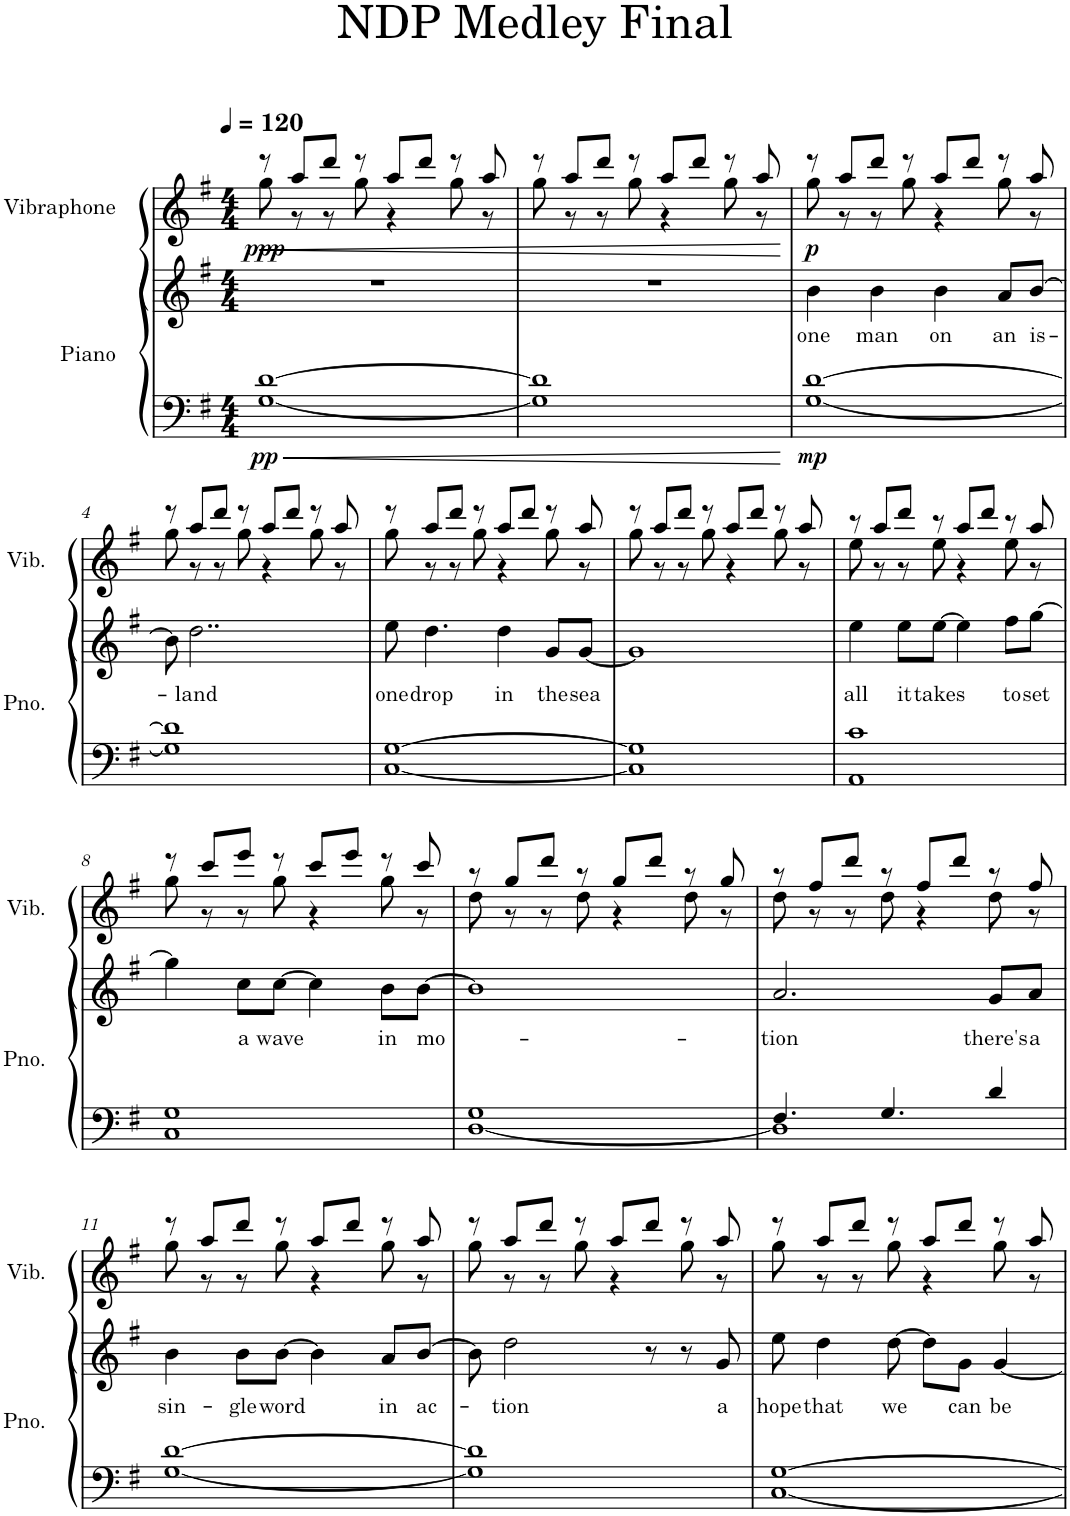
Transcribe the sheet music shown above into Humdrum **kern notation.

**kern	**kern	**text	**dynam	**kern	**dynam
*part2	*part2	*part2	*part2	*part1	*part1
*staff3	*staff2	*staff2	*staff2/3	*staff1	*staff1
*I"Piano	*	*	*	*I"Vibraphone	*
*I'Pno.	*	*	*	*I'Vib.	*
*clefF4	*clefG2	*	*	*clefG2	*
*k[f#]	*k[f#]	*	*	*k[f#]	*
*M4/4	*M4/4	*	*	*M4/4	*
*MM120	*MM120	*	*	*MM120	*
=1	=1	=1	=1	=1	=1
!	!	!	!LO:DY:b=2	!	!LO:HP:b
*	*	*	*	*^	*
!	!	!	!	!	!	!LO:DY:n=1:b
[1G [1d	1r	.	pp	8r	8gg\	< ppp
.	.	.	.	8aa/L	8r	.
.	.	.	.	8ddd/J	8r	.
.	.	.	.	8r	8gg\	.
.	.	.	.	8aa/L	4r	.
.	.	.	.	8ddd/J	.	.
.	.	.	.	8r	8gg\	.
.	.	.	.	8aa/	8r	.
=2	=2	=2	=2	=2	=2	=2
1G] 1d]	1r	.	.	8r	8gg\	.
.	.	.	.	8aa/L	8r	.
.	.	.	.	8ddd/J	8r	.
.	.	.	.	8r	8gg\	.
.	.	.	.	8aa/L	4r	.
.	.	.	.	8ddd/J	.	.
.	.	.	.	8r	8gg\	.
.	.	.	.	8aa/	8r	.
*	*	*	*	*v	*v	*
.	.	.	.	.	[
=3	=3	=3	=3	=3	=3
!	!	!LO:LY:b	!LO:DY:b=2	!	!LO:DY:b
*	*	*	*	*^	*
[1G [1d	4b\	one	mp	8r	8gg\	p
.	.	.	.	8aa/L	8r	.
!	!	!LO:LY:b	!	!	!	!
.	4b\	man	.	8ddd/J	8r	.
.	.	.	.	8r	8gg\	.
!	!	!LO:LY:b	!	!	!	!
.	4b\	on	.	8aa/L	4r	.
.	.	.	.	8ddd/J	.	.
!	!	!LO:LY:b	!	!	!	!
.	8a/L	an	.	8r	8gg\	.
!	!	!LO:LY:b	!	!	!	!
.	[8b/J	is-	.	8aa/	8r	.
!!LO:LB:g=z	!!
=4	=4	=4	=4	=4	=4	=4
1G] 1d]	8b\]	.	.	8r	8gg\	.
!	!	!LO:LY:b	!	!	!	!
.	2..dd\	-land	.	8aa/L	8r	.
.	.	.	.	8ddd/J	8r	.
.	.	.	.	8r	8gg\	.
.	.	.	.	8aa/L	4r	.
.	.	.	.	8ddd/J	.	.
.	.	.	.	8r	8gg\	.
.	.	.	.	8aa/	8r	.
=5	=5	=5	=5	=5	=5	=5
!	!	!LO:LY:b	!	!	!	!
[1C [1G	8ee\	one	.	8r	8gg\	.
!	!	!LO:LY:b	!	!	!	!
.	4.dd\	drop	.	8aa/L	8r	.
.	.	.	.	8ddd/J	8r	.
.	.	.	.	8r	8gg\	.
!	!	!LO:LY:b	!	!	!	!
.	4dd\	in	.	8aa/L	4r	.
.	.	.	.	8ddd/J	.	.
!	!	!LO:LY:b	!	!	!	!
.	8g/L	the	.	8r	8gg\	.
!	!	!LO:LY:b	!	!	!	!
.	[8g/J	sea	.	8aa/	8r	.
=6	=6	=6	=6	=6	=6	=6
1C] 1G]	1g]	.	.	8r	8gg\	.
.	.	.	.	8aa/L	8r	.
.	.	.	.	8ddd/J	8r	.
.	.	.	.	8r	8gg\	.
.	.	.	.	8aa/L	4r	.
.	.	.	.	8ddd/J	.	.
.	.	.	.	8r	8gg\	.
.	.	.	.	8aa/	8r	.
=7	=7	=7	=7	=7	=7	=7
!	!	!LO:LY:b	!	!	!	!
1AA 1c	4ee\	all	.	8r	8ee\	.
.	.	.	.	8aa/L	8r	.
!	!	!LO:LY:b	!	!	!	!
.	8ee\L	it	.	8ddd/J	8r	.
!	!	!LO:LY:b	!	!	!	!
.	[8ee\J	takes	.	8r	8ee\	.
.	4ee\]	.	.	8aa/L	4r	.
.	.	.	.	8ddd/J	.	.
!	!	!LO:LY:b	!	!	!	!
.	8ff#\L	to	.	8r	8ee\	.
!	!	!LO:LY:b	!	!	!	!
.	[8gg\J	set	.	8aa/	8r	.
!!LO:LB:g=z	!!
=8	=8	=8	=8	=8	=8	=8
1C 1G	4gg\]	.	.	8r	8gg\	.
.	.	.	.	8ccc/L	8r	.
!	!	!LO:LY:b	!	!	!	!
.	8cc\L	a	.	8eee/J	8r	.
!	!	!LO:LY:b	!	!	!	!
.	[8cc\J	wave	.	8r	8gg\	.
.	4cc\]	.	.	8ccc/L	4r	.
.	.	.	.	8eee/J	.	.
!	!	!LO:LY:b	!	!	!	!
.	8b\L	in	.	8r	8gg\	.
!	!	!LO:LY:b	!	!	!	!
.	[8b\J	mo-	.	8ccc/	8r	.
=9	=9	=9	=9	=9	=9	=9
[1D 1G	1b]	.	.	8r	8dd\	.
.	.	.	.	8gg/L	8r	.
.	.	.	.	8ddd/J	8r	.
.	.	.	.	8r	8dd\	.
.	.	.	.	8gg/L	4r	.
.	.	.	.	8ddd/J	.	.
.	.	.	.	8r	8dd\	.
.	.	.	.	8gg/	8r	.
=10	=10	=10	=10	=10	=10	=10
*^	*	*	*	*	*	*
!	!	!	!LO:LY:b	!	!	!	!
4.F#/	1D]	2.a/	-tion	.	8r	8dd\	.
.	.	.	.	.	8ff#/L	8r	.
.	.	.	.	.	8ddd/J	8r	.
4.G/	.	.	.	.	8r	8dd\	.
.	.	.	.	.	8ff#/L	4r	.
.	.	.	.	.	8ddd/J	.	.
!	!	!	!LO:LY:b	!	!	!	!
4d/	.	8g/L	there's	.	8r	8dd\	.
!	!	!	!LO:LY:b	!	!	!	!
.	.	8a/J	a	.	8ff#/	8r	.
*v	*v	*	*	*	*	*	*
!!LO:LB:g=z	!!
=11	=11	=11	=11	=11	=11	=11
!	!	!LO:LY:b	!	!	!	!
[1G [1d	4b\	sin-	.	8r	8gg\	.
.	.	.	.	8aa/L	8r	.
!	!	!LO:LY:b	!	!	!	!
.	8b\L	-gle	.	8ddd/J	8r	.
!	!	!LO:LY:b	!	!	!	!
.	[8b\J	word	.	8r	8gg\	.
.	4b\]	.	.	8aa/L	4r	.
.	.	.	.	8ddd/J	.	.
!	!	!LO:LY:b	!	!	!	!
.	8a/L	in	.	8r	8gg\	.
!	!	!LO:LY:b	!	!	!	!
.	[8b/J	ac-	.	8aa/	8r	.
=12	=12	=12	=12	=12	=12	=12
1G] 1d]	8b\]	.	.	8r	8gg\	.
!	!	!LO:LY:b	!	!	!	!
.	2dd\	-tion	.	8aa/L	8r	.
.	.	.	.	8ddd/J	8r	.
.	.	.	.	8r	8gg\	.
.	.	.	.	8aa/L	4r	.
.	8r	.	.	8ddd/J	.	.
.	8r	.	.	8r	8gg\	.
!	!	!LO:LY:b	!	!	!	!
.	8g/	a	.	8aa/	8r	.
=13	=13	=13	=13	=13	=13	=13
!	!	!LO:LY:b	!	!	!	!
[1C [1G	8ee\	hope	.	8r	8gg\	.
!	!	!LO:LY:b	!	!	!	!
.	4dd\	that	.	8aa/L	8r	.
.	.	.	.	8ddd/J	8r	.
!	!	!LO:LY:b	!	!	!	!
.	[8dd\	we	.	8r	8gg\	.
.	8dd\L]	.	.	8aa/L	4r	.
!	!	!LO:LY:b	!	!	!	!
.	8g\J	can	.	8ddd/J	.	.
!	!	!LO:LY:b	!	!	!	!
.	[4g/	be	.	8r	8gg\	.
.	.	.	.	8aa/	8r	.
*	*	*	*	*v	*v	*
=	=	=	=	=	=
*-	*-	*-	*-	*-	*-
